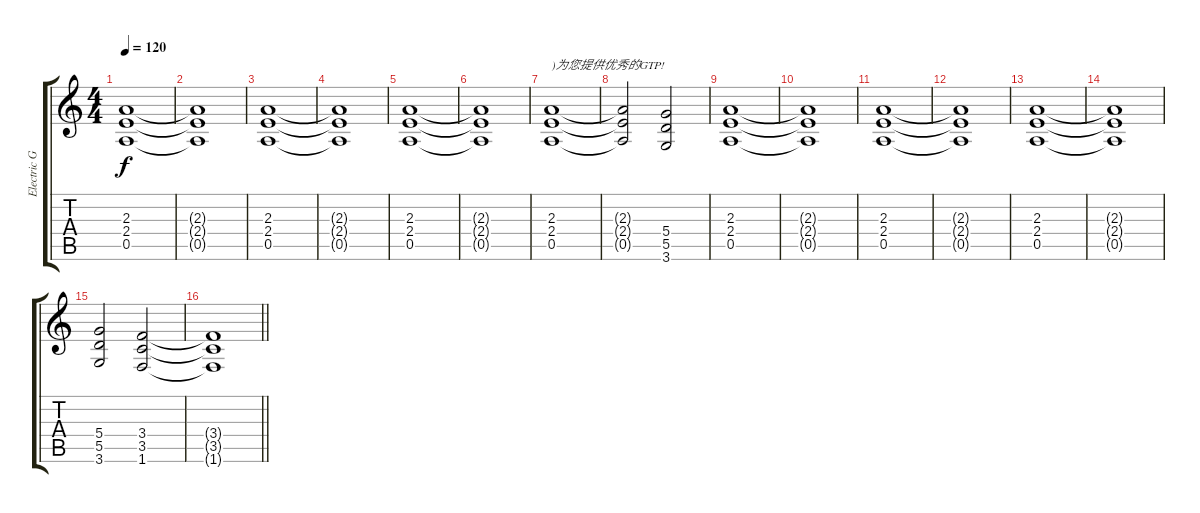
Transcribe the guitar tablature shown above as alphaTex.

\track ("Electric Guitar 1" "Electric G") {instrument distortionguitar}
\staff {score tabs}
\tuning (E4 B3 G3 D3 A2 E2) {hide}
\ts (4 4)
\tempo 120
\clef g2
\ks c
(2.3 2.4 0.5).1{dy f instrument distortionguitar} |
(2.3{t} 2.4{t} 0.5{t}).1 |
(2.3 2.4 0.5).1 |
(2.3{t} 2.4{t} 0.5{t}).1 |
(2.3 2.4 0.5).1 |
(2.3{t} 2.4{t} 0.5{t}).1 |
(2.3 2.4 0.5).1{txt ")为您提供优秀的GTP!"} |
(2.3{t} 2.4{t} 0.5{t}).2 (5.4 5.5 3.6).2 |
(2.3 2.4 0.5).1 |
(2.3{t} 2.4{t} 0.5{t}).1 |
(2.3 2.4 0.5).1 |
(2.3{t} 2.4{t} 0.5{t}).1 |
(2.3 2.4 0.5).1 |
(2.3{t} 2.4{t} 0.5{t}).1 |
(5.4 5.5 3.6).2 (3.4 3.5 1.6).2 |
\barLineRight lightlight
(3.4{t} 3.5{t} 1.6{t}).1
